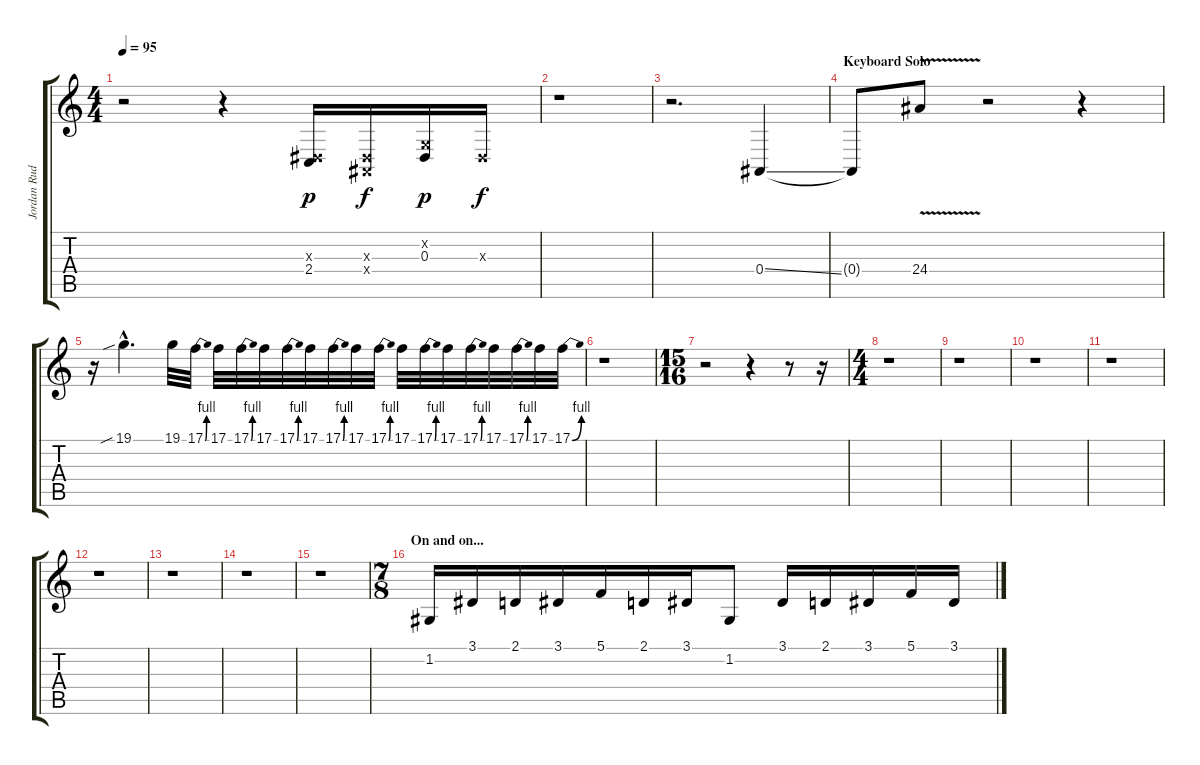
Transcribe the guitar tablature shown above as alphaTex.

\track ("Jordan Rudess" "Jordan Rud") {instrument lead1square}
\staff {score tabs}
\tuning (C4 G3 Eb3 Bb2 F2 C2) {hide}
\ts (4 4)
\tempo 95
\clef g2
\ks c
r.2{dy f} r.4 (0.3{x} 2.4).16{dy p} (0.3{x} 0.4{x}).16{dy f} (0.2{x} 0.3).16{dy p} 0.3{x}.16{dy f} |
r.1 |
r.2{d} 0.4{ss}.4{volume 16} |
\section ("" "Keyboard Solo")
0.4{t}.8 24.4{v}.8 r.2 r.4 |
r.16 19.1{sib hac}.4{d} 19.1.32 17.1{be (bend 0 0 60 4)}.32 17.1.32 17.1{be (bend 0 0 60 4)}.32 17.1.32 17.1{be (bend 0 0 60 4)}.32 17.1.32 17.1{be (bend 0 0 60 4)}.32 17.1.32 17.1{be (bend 0 0 60 4)}.32 17.1.32 17.1{be (bend 0 0 60 4)}.32 17.1.32 17.1{be (bend 0 0 60 4)}.32 17.1.32 17.1{be (bend 0 0 60 4)}.32 17.1.32 17.1{be (bend 0 0 60 4)}.32 |
r.1 |
\ts (15 16)
r.2 r.4 r.8 r.16 |
\ts (4 4)
r.1 |
r.1 |
r.1 |
r.1 |
r.1 |
r.1 |
r.1 |
r.1 |
\ts (7 8)
\section ("" "On and on...")
1.2.16{volume 10} 3.1.16 2.1.16 3.1.16 5.1.16 2.1.16 3.1.16 1.2.8 3.1.16 2.1.16 3.1.16 5.1.16 3.1.16
